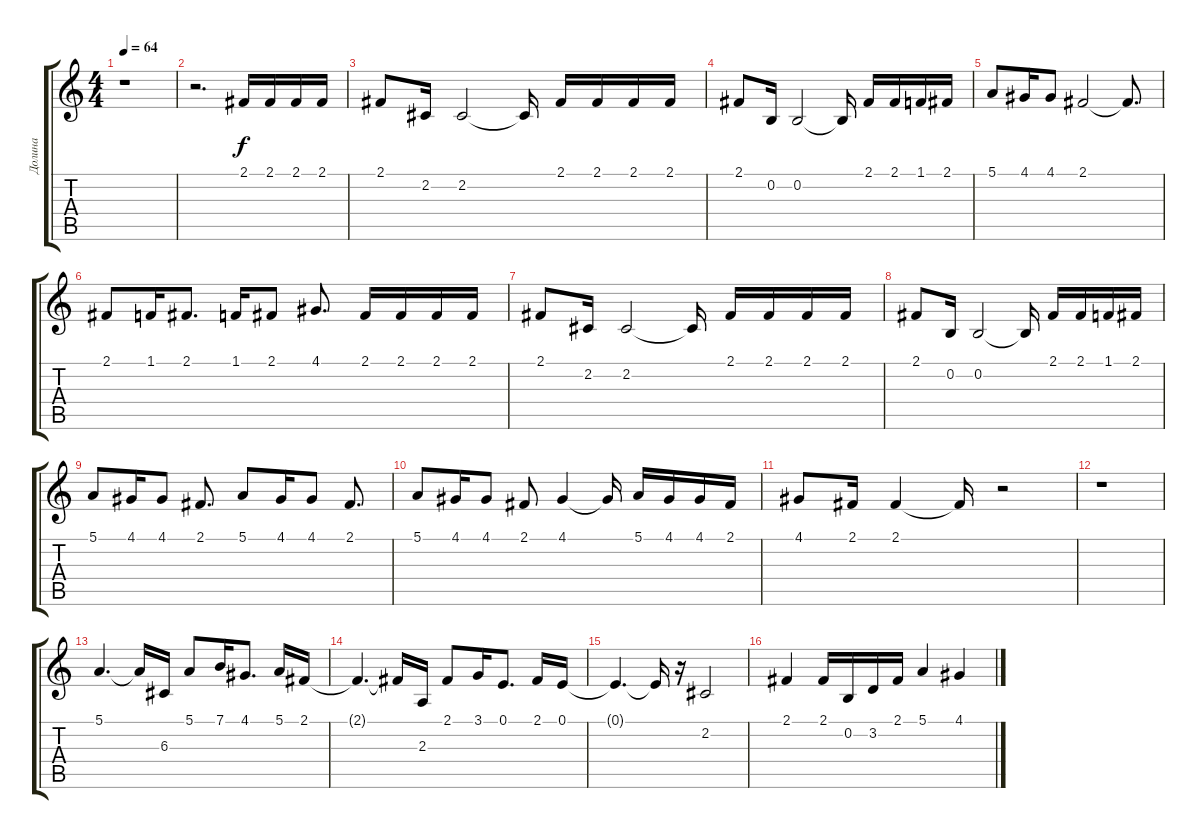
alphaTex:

\track ("Долина" "Долина") {instrument acousticgrandpiano}
\staff {score tabs}
\tuning (E4 B3 G3 D3 A2 E2) {hide}
\ts (4 4)
\tempo 64
\clef g2
\ks c
r.1{dy f} |
r.2{d} 2.1.16 2.1.16 2.1.16 2.1.16 |
2.1.8 2.2.16 2.2.2 2.2{t}.16 2.1.16 2.1.16 2.1.16 2.1.16 |
2.1.8 0.2.16 0.2.2 0.2{t}.16 2.1.16 2.1.16 1.1.16 2.1.16 |
5.1.8 4.1.16 4.1.8 2.1.2 2.1{t}.8{d} |
2.1.8 1.1.16 2.1.8{d} 1.1.16 2.1.8 4.1.8{d} 2.1.16 2.1.16 2.1.16 2.1.16 |
2.1.8 2.2.16 2.2.2 2.2{t}.16 2.1.16 2.1.16 2.1.16 2.1.16 |
2.1.8 0.2.16 0.2.2 0.2{t}.16 2.1.16 2.1.16 1.1.16 2.1.16 |
5.1.8 4.1.16 4.1.8 2.1.8{d} 5.1.8 4.1.16 4.1.8 2.1.8{d} |
5.1.8 4.1.16 4.1.8 2.1.8 4.1.4 4.1{t}.16 5.1.16 4.1.16 4.1.16 2.1.16 |
4.1.8 2.1.16 2.1.4 2.1{t}.16 r.2 |
r.1 |
5.1.4{d} 5.1{t}.16 6.3.16 5.1.8 7.1.16 4.1.8{d} 5.1.16 2.1.16 |
2.1{t}.4{d} 2.1{t}.16 2.3.16 2.1.8 3.1.16 0.1.8{d} 2.1.16 0.1.16 |
0.1{t}.4{d} 0.1{t}.16 r.16 2.2.2 |
2.1.4 2.1.16 0.2.16 3.2.16 2.1.16 5.1.4 4.1.4
